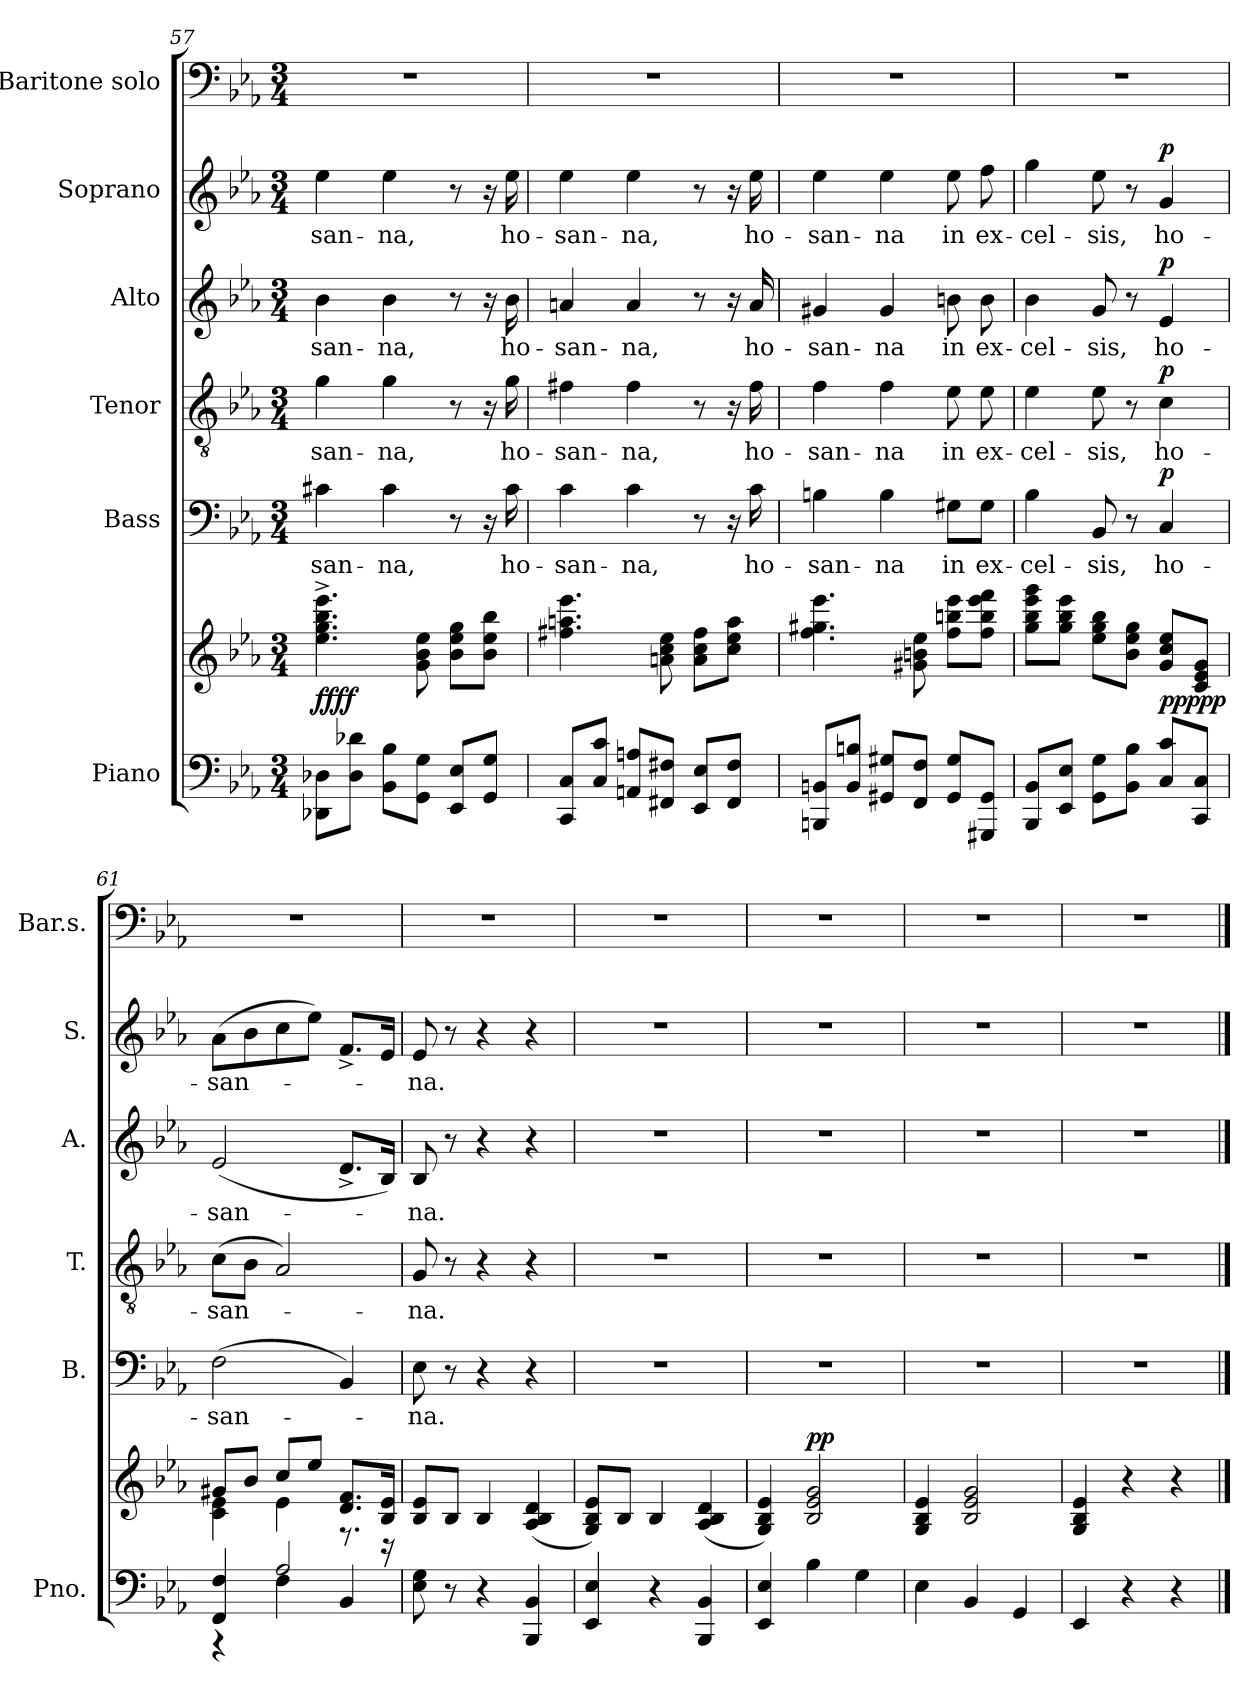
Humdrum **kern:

**kern	**kern	**dynam	**kern	**text	**dynam	**kern	**text	**dynam	**kern	**text	**dynam	**kern	**text	**dynam	**kern
*part6	*part6	*part6	*part5	*part5	*part5	*part4	*part4	*part4	*part3	*part3	*part3	*part2	*part2	*part2	*part1
*staff7	*staff6	*staff6/7	*staff5	*staff5	*staff5	*staff4	*staff4	*staff4	*staff3	*staff3	*staff3	*staff2	*staff2	*staff2	*staff1
*I"Piano	*	*	*I"Bass	*	*	*I"Tenor	*	*	*I"Alto	*	*	*I"Soprano	*	*	*I"Baritone solo
*I'Pno.	*	*	*I'B.	*	*	*I'T.	*	*	*I'A.	*	*	*I'S.	*	*	*I'Bar.s.
*clefF4	*clefG2	*	*clefF4	*	*	*clefGv2	*	*	*clefG2	*	*	*clefG2	*	*	*clefF4
*k[b-e-a-]	*k[b-e-a-]	*	*k[b-e-a-]	*	*	*k[b-e-a-]	*	*	*k[b-e-a-]	*	*	*k[b-e-a-]	*	*	*k[b-e-a-]
*M3/4	*M3/4	*	*M3/4	*	*	*M3/4	*	*	*M3/4	*	*	*M3/4	*	*	*M3/4
=57	=57	=57	=57	=57	=57	=57	=57	=57	=57	=57	=57	=57	=57	=57	=57
!	!	!LO:DY:a=2	!	!	!	!	!	!	!	!	!	!	!	!	!
!	!	!LO:DY:n=1:a	!	!	!	!	!	!	!	!	!	!	!	!	!
8DD-X\ 8D-X\L	4.ee-\^ 4.gg\^ 4.bb-\^ 4.eee-\^	ff ff	4c#X\	-san-	.	4g\	-san-	.	4b-\	-san-	.	4ee-\	-san-	.	2.r
8D-\ 8d-X\J	.	.	.	.	.	.	.	.	.	.	.	.	.	.	.
8BB-\ 8B-\L	.	.	4c#\	-na,	.	4g\	-na,	.	4b-\	-na,	.	4ee-\	-na,	.	.
8GG\ 8G\J	8g\ 8b-\ 8ee-\	.	.	.	.	.	.	.	.	.	.	.	.	.	.
8EE-/ 8E-/L	8b-\ 8ee-\ 8gg\L	.	8r	.	.	8r	.	.	8r	.	.	8r	.	.	.
8GG/ 8G/J	8b-\ 8ee-\ 8bb-\J	.	16r	.	.	16r	.	.	16r	.	.	16r	.	.	.
.	.	.	16c#\	ho-	.	16g\	ho-	.	16b-\	ho-	.	16ee-\	ho-	.	.
=58	=58	=58	=58	=58	=58	=58	=58	=58	=58	=58	=58	=58	=58	=58	=58
8CC/ 8C/L	4.ff#X\ 4.aan\ 4.eee-\	.	4c\	-san-	.	4f#X\	-san-	.	4an/	-san-	.	4ee-\	-san-	.	2.r
8C/ 8c/J	.	.	.	.	.	.	.	.	.	.	.	.	.	.	.
8AAn/ 8An/L	.	.	4c\	-na,	.	4f#\	-na,	.	4a/	-na,	.	4ee-\	-na,	.	.
8FF#X/ 8F#X/J	8an\ 8cc\ 8ee-\	.	.	.	.	.	.	.	.	.	.	.	.	.	.
8EE-/ 8E-/L	8a\ 8cc\ 8ff#\L	.	8r	.	.	8r	.	.	8r	.	.	8r	.	.	.
8FF#/ 8F#/J	8cc\ 8ee-\ 8aa\J	.	16r	.	.	16r	.	.	16r	.	.	16r	.	.	.
.	.	.	16c\	ho-	.	16f#\	ho-	.	16a/	ho-	.	16ee-\	ho-	.	.
=59	=59	=59	=59	=59	=59	=59	=59	=59	=59	=59	=59	=59	=59	=59	=59
8BBBn/ 8BBn/L	4.ff\ 4.gg#X\ 4.eee-\	.	4Bn\	-san-	.	4f\	-san-	.	4g#X/	-san-	.	4ee-\	-san-	.	2.r
8BB/ 8Bn/J	.	.	.	.	.	.	.	.	.	.	.	.	.	.	.
8GG#X/ 8G#X/L	.	.	4B\	-na	.	4f\	-na	.	4g#/	-na	.	4ee-\	-na	.	.
8FF/ 8F/J	8g#X\ 8bn\ 8ee-\	.	.	.	.	.	.	.	.	.	.	.	.	.	.
8GG#/ 8G#/L	8ff\ 8bbn\ 8eee-\L	.	8G#X\L	in	.	8e-\	in	.	8bn\	in	.	8ee-\	in	.	.
8GGG#X/ 8GG#/J	8ff\ 8bb\ 8eee-\ 8fff\J	.	8G#\J	ex-	.	8e-\	ex-	.	8b\	ex-	.	8ff\	ex-	.	.
=60	=60	=60	=60	=60	=60	=60	=60	=60	=60	=60	=60	=60	=60	=60	=60
8BBB-/ 8BB-/L	8gg\ 8bb-\ 8eee-\ 8ggg\L	.	4B-\	-cel-	.	4e-\	-cel-	.	4b-\	-cel-	.	4gg\	-cel-	.	2.r
8EE-/ 8E-/J	8gg\ 8bb-\ 8eee-\J	.	.	.	.	.	.	.	.	.	.	.	.	.	.
8GG\ 8G\L	8ee-\ 8gg\ 8bb-\L	.	8BB-/	-sis,	.	8e-\	-sis,	.	8g/	-sis,	.	8ee-\	-sis,	.	.
8BB-\ 8B-\J	8b-\ 8ee-\ 8gg\J	.	8r	.	.	8r	.	.	8r	.	.	8r	.	.	.
!	!	!LO:DY:a=2	!	!	!	!	!	!	!	!	!	!	!	!	!
!	!	!LO:DY:n=1:a=2	!	!	!	!	!	!	!	!	!	!	!	!	!
!	!	!LO:DY:n=2:a	!	!	!	!	!	!	!	!	!	!	!	!	!
!	!	!LO:DY:n=3:a	!	!	!	!	!	!	!	!	!	!	!	!	!
!	!	!LO:DY:n=4:a	!	!	!LO:DY:a	!	!	!LO:DY:a	!	!	!LO:DY:a	!	!	!LO:DY:a	!
8C/ 8c/L	8g/ 8cc/ 8ee-/L	p p p p p	4C/	ho-	p	4c\	ho-	p	4e-/	ho-	p	4g/	ho-	p	.
8CC/ 8C/J	8c/ 8e-/ 8g/J	.	.	.	.	.	.	.	.	.	.	.	.	.	.
!!LO:PB:g=z
=61	=61	=61	=61	=61	=61	=61	=61	=61	=61	=61	=61	=61	=61	=61	=61
*^	*^	*	*	*	*	*	*	*	*	*	*	*	*	*	*
4FF/ 4F/	4r	8g#X/L	4c\ 4e-\	.	(2F\	-san-	.	(8c\L	-san-	.	(2e-/	-san-	.	(8a-\L	-san-	.	2.r
.	.	8b-/J	.	.	.	.	.	8B-\J	.	.	.	.	.	8b-\	.	.	.
4F\	2A-/	8cc/L	4e-\	.	.	.	.	2A-/)	.	.	.	.	.	8cc\	.	.	.
.	.	8ee-/J	.	.	.	.	.	.	.	.	.	.	.	8ee-\J)	.	.	.
4BB-/	.	8.d/ 8.f/L	8.r	.	4BB-/)	.	.	.	.	.	8.d^/L	.	.	8.f^/L	.	.	.
.	.	16B-/ 16e-/Jk	16r	.	.	.	.	.	.	.	16B-/Jk)	.	.	16e-/Jk	.	.	.
*v	*v	*	*	*	*	*	*	*	*	*	*	*	*	*	*	*	*
*	*v	*v	*	*	*	*	*	*	*	*	*	*	*	*	*	*
=62	=62	=62	=62	=62	=62	=62	=62	=62	=62	=62	=62	=62	=62	=62	=62
8E-\ 8G\	8B-/ 8e-/L	.	8E-\	-na.	.	8G/	-na.	.	8B-/	-na.	.	8e-/	-na.	.	2.r
8r	8B-/J	.	8r	.	.	8r	.	.	8r	.	.	8r	.	.	.
4r	4B-/	.	4r	.	.	4r	.	.	4r	.	.	4r	.	.	.
4BBB-/ 4BB-/	(4A-/ 4B-/ 4d/	.	4r	.	.	4r	.	.	4r	.	.	4r	.	.	.
=63	=63	=63	=63	=63	=63	=63	=63	=63	=63	=63	=63	=63	=63	=63	=63
4EE-/ 4E-/	8G/ 8B-/ 8e-/L)	.	2.r	.	.	2.r	.	.	2.r	.	.	2.r	.	.	2.r
.	8B-/J	.	.	.	.	.	.	.	.	.	.	.	.	.	.
4r	4B-/	.	.	.	.	.	.	.	.	.	.	.	.	.	.
4BBB-/ 4BB-/	(4A-/ 4B-/ 4d/	.	.	.	.	.	.	.	.	.	.	.	.	.	.
=64	=64	=64	=64	=64	=64	=64	=64	=64	=64	=64	=64	=64	=64	=64	=64
4EE-/ 4E-/	4G/ 4B-/ 4e-/)	.	2.r	.	.	2.r	.	.	2.r	.	.	2.r	.	.	2.r
!	!	!LO:DY:a	!	!	!	!	!	!	!	!	!	!	!	!	!
4B-\	2B-/ 2e-/ 2g/	pp	.	.	.	.	.	.	.	.	.	.	.	.	.
4G\	.	.	.	.	.	.	.	.	.	.	.	.	.	.	.
=65	=65	=65	=65	=65	=65	=65	=65	=65	=65	=65	=65	=65	=65	=65	=65
4E-\	4G/ 4B-/ 4e-/	.	2.r	.	.	2.r	.	.	2.r	.	.	2.r	.	.	2.r
4BB-/	2B-/ 2e-/ 2g/	.	.	.	.	.	.	.	.	.	.	.	.	.	.
4GG/	.	.	.	.	.	.	.	.	.	.	.	.	.	.	.
=66	=66	=66	=66	=66	=66	=66	=66	=66	=66	=66	=66	=66	=66	=66	=66
4EE-/	4G/ 4B-/ 4e-/	.	2.r	.	.	2.r	.	.	2.r	.	.	2.r	.	.	2.r
4r	4r	.	.	.	.	.	.	.	.	.	.	.	.	.	.
4r	4r	.	.	.	.	.	.	.	.	.	.	.	.	.	.
==	==	==	==	==	==	==	==	==	==	==	==	==	==	==	==
*-	*-	*-	*-	*-	*-	*-	*-	*-	*-	*-	*-	*-	*-	*-	*-
